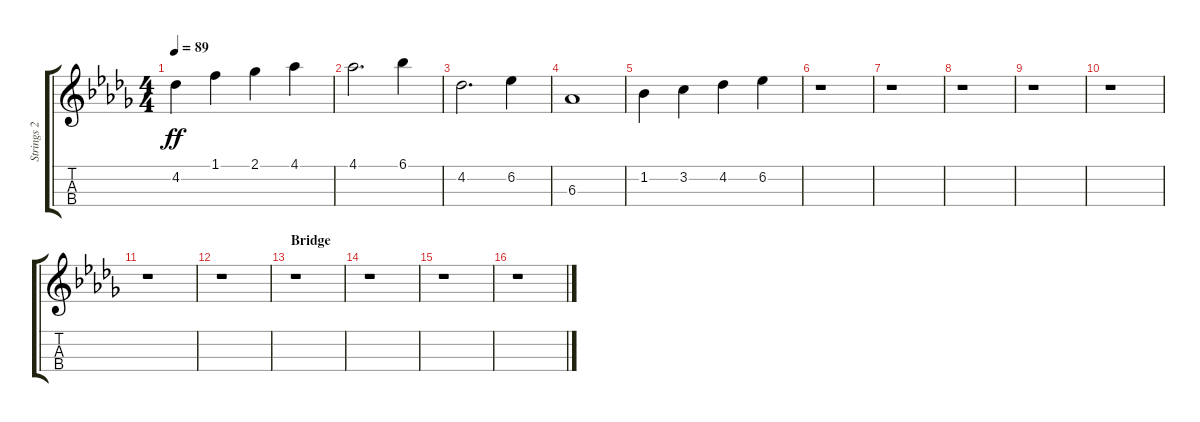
\track ("Strings 2" "Strings 2") {instrument stringensemble1}
\staff {score tabs}
\tuning (E5 A4 D4 G3) {hide}
\ts (4 4)
\tempo 89
\clef g2
\ks bbminor
4.2{t}.4{dy ff} 1.1.4 2.1.4 4.1.4 |
4.1.2{d} 6.1.4 |
4.2.2{d} 6.2.4 |
6.3.1 |
1.2.4 3.2.4 4.2.4 6.2.4 |
r.1 |
r.1 |
r.1 |
r.1 |
r.1 |
r.1 |
r.1 |
\section ("" "Bridge")
r.1 |
r.1 |
r.1 |
r.1
